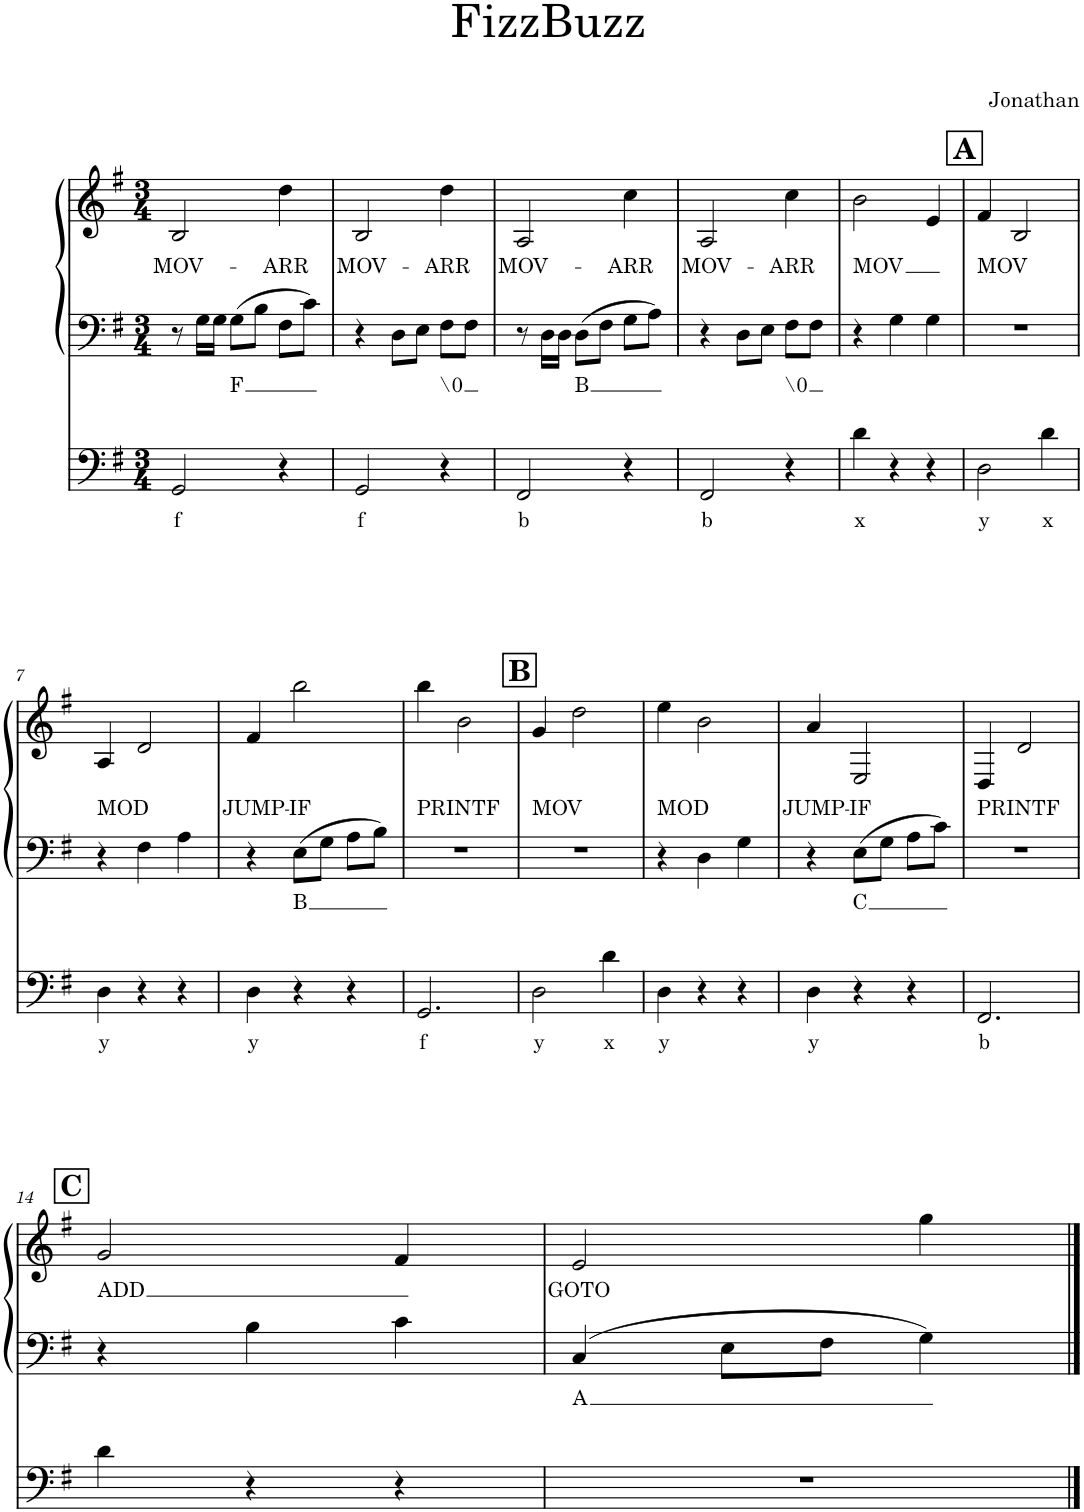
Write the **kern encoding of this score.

**kern	**text	**kern	**text	**kern	**text
*part1	*part1	*part1	*part1	*part1	*part1
*staff3	*staff3	*staff2	*staff2	*staff1	*staff1
*I"Organ	*	*	*	*	*
*I'Org.	*	*	*	*	*
*clefF4	*	*clefF4	*	*clefG2	*
*k[f#]	*	*k[f#]	*	*k[f#]	*
*M3/4	*	*M3/4	*	*M3/4	*
=1	=1	=1	=1	=1	=1
!	!LO:LY:b	!	!	!	!LO:LY:b
2GG/	f	8r	.	2B/	MOV-
.	.	16G\LL	.	.	.
.	.	16G\JJ	.	.	.
!	!	!	!LO:LY:b	!	!
.	.	8G\L	F	.	.
.	.	8B\J	.	.	.
!	!	!	!	!	!LO:LY:b
4r	.	8F#\L	.	4dd\	-ARR
.	.	8c\J	.	.	.
=2	=2	=2	=2	=2	=2
!	!LO:LY:b	!	!	!	!LO:LY:b
2GG/	f	4r	.	2B/	MOV-
.	.	8D\L	.	.	.
.	.	8E\J	.	.	.
!	!	!	!LO:LY:b	!	!LO:LY:b
4r	.	8F#\L	\0	4dd\	-ARR
.	.	8F#\J	.	.	.
=3	=3	=3	=3	=3	=3
!	!LO:LY:b	!	!	!	!LO:LY:b
2FF#/	b	8r	.	2A/	MOV-
.	.	16D\LL	.	.	.
.	.	16D\JJ	.	.	.
!	!	!	!LO:LY:b	!	!
.	.	8D\L	B	.	.
.	.	8F#\J	.	.	.
!	!	!	!	!	!LO:LY:b
4r	.	8G\L	.	4cc\	-ARR
.	.	8A\J	.	.	.
=4	=4	=4	=4	=4	=4
!	!LO:LY:b	!	!	!	!LO:LY:b
2FF#/	b	4r	.	2A/	MOV-
.	.	8D\L	.	.	.
.	.	8E\J	.	.	.
!	!	!	!LO:LY:b	!	!LO:LY:b
4r	.	8F#\L	\0	4cc\	-ARR
.	.	8F#\J	.	.	.
=5	=5	=5	=5	=5	=5
!	!LO:LY:b	!	!	!	!LO:LY:b
4d\	x	4r	.	2b\	MOV
4r	.	4G\	.	.	.
4r	.	4G\	.	4e/	.
!!LO:REH:place=s1:a:B:cj:fs=14:t=A
=6	=6	=6	=6	=6	=6
!	!LO:LY:b	!	!	!	!LO:LY:b
2D\	y	2.r	.	4f#/	MOV
.	.	.	.	2B/	.
!	!LO:LY:b	!	!	!	!
4d\	x	.	.	.	.
!!LO:LB:g=z
=7	=7	=7	=7	=7	=7
!	!LO:LY:b	!	!	!	!LO:LY:b
4D\	y	4r	.	4A/	MOD
4r	.	4F#\	.	2d/	.
4r	.	4A\	.	.	.
=8	=8	=8	=8	=8	=8
!	!LO:LY:b	!	!	!	!LO:LY:b
4D\	y	4r	.	4f#/	JUMP-
!	!	!	!LO:LY:b	!	!LO:LY:b
4r	.	8E\L	B	2bb\	-IF
.	.	8G\J	.	.	.
4r	.	8A\L	.	.	.
.	.	8B\J	.	.	.
=9	=9	=9	=9	=9	=9
!	!LO:LY:b	!	!	!	!LO:LY:b
2.GG/	f	2.r	.	4bb\	PRINTF
.	.	.	.	2b\	.
!!LO:REH:place=s1:a:B:cj:fs=14:t=B
=10	=10	=10	=10	=10	=10
!	!LO:LY:b	!	!	!	!LO:LY:b
2D\	y	2.r	.	4g/	MOV
.	.	.	.	2dd\	.
!	!LO:LY:b	!	!	!	!
4d\	x	.	.	.	.
=11	=11	=11	=11	=11	=11
!	!LO:LY:b	!	!	!	!LO:LY:b
4D\	y	4r	.	4ee\	MOD
4r	.	4D\	.	2b\	.
4r	.	4G\	.	.	.
=12	=12	=12	=12	=12	=12
!	!LO:LY:b	!	!	!	!LO:LY:b
4D\	y	4r	.	4a/	JUMP-
!	!	!	!LO:LY:b	!	!LO:LY:b
4r	.	8E\L	C	2E/	-IF
.	.	8G\J	.	.	.
4r	.	8A\L	.	.	.
.	.	8c\J	.	.	.
=13	=13	=13	=13	=13	=13
!	!LO:LY:b	!	!	!	!LO:LY:b
2.FF#/	b	2.r	.	4D/	PRINTF
.	.	.	.	2d/	.
!!LO:LB:g=z
!!LO:REH:place=s1:a:B:cj:fs=14:t=C
=14	=14	=14	=14	=14	=14
!	!	!	!	!	!LO:LY:b
4d\	.	4r	.	2g/	ADD
4r	.	4B\	.	.	.
4r	.	4c\	.	4f#/	.
=15	=15	=15	=15	=15	=15
!	!	!	!LO:LY:b	!	!LO:LY:b
2.r	.	4C/	A	2e/	GOTO
.	.	8E\L	.	.	.
.	.	8F#\J	.	.	.
.	.	4G\	.	4gg\	.
==	==	==	==	==	==
*-	*-	*-	*-	*-	*-
